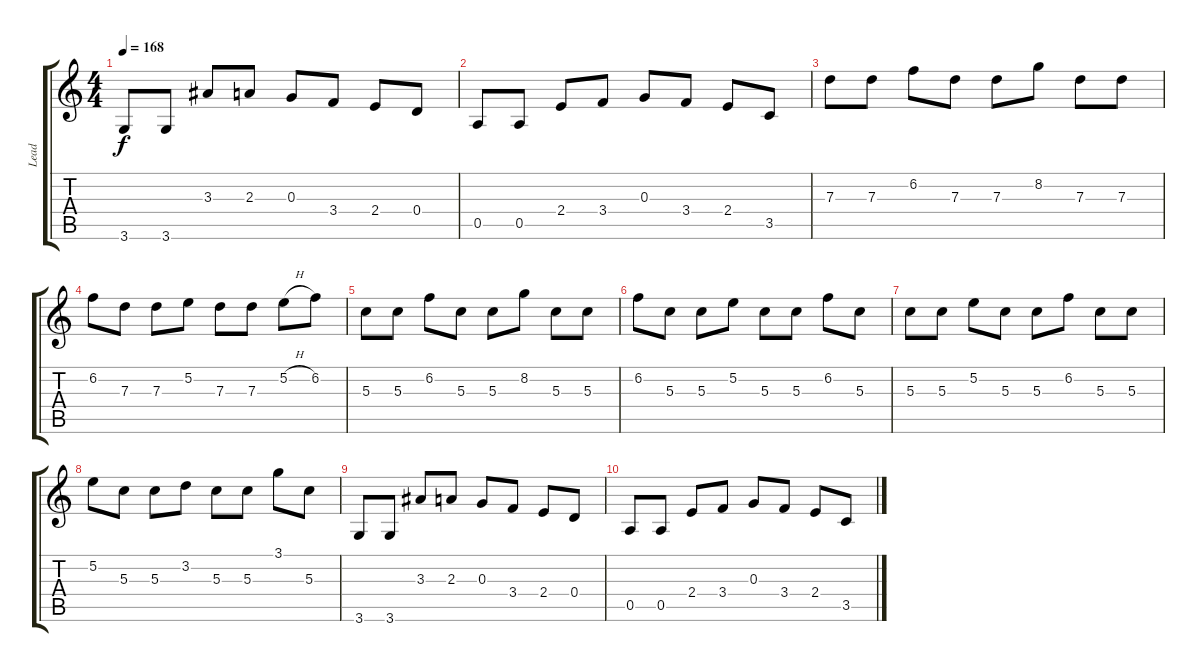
\track ("Lead" "Lead") {instrument overdrivenguitar}
\staff {score tabs}
\tuning (E4 B3 G3 D3 A2 E2) {hide}
\ts (4 4)
\tempo 168
\clef g2
\ks c
3.6.8{dy f} 3.6.8 3.3.8 2.3.8 0.3.8 3.4.8 2.4.8 0.4.8 |
0.5.8 0.5.8 2.4.8 3.4.8 0.3.8 3.4.8 2.4.8 3.5.8 |
7.3.8 7.3.8 6.2.8 7.3.8 7.3.8 8.2.8 7.3.8 7.3.8 |
6.2.8 7.3.8 7.3.8 5.2.8 7.3.8 7.3.8 5.2{h}.8 6.2.8 |
5.3.8 5.3.8 6.2.8 5.3.8 5.3.8 8.2.8 5.3.8 5.3.8 |
6.2.8 5.3.8 5.3.8 5.2.8 5.3.8 5.3.8 6.2.8 5.3.8 |
5.3.8 5.3.8 5.2.8 5.3.8 5.3.8 6.2.8 5.3.8 5.3.8 |
5.2.8 5.3.8 5.3.8 3.2.8 5.3.8 5.3.8 3.1.8 5.3.8 |
3.6.8 3.6.8 3.3.8 2.3.8 0.3.8 3.4.8 2.4.8 0.4.8 |
0.5.8 0.5.8 2.4.8 3.4.8 0.3.8 3.4.8 2.4.8 3.5.8
